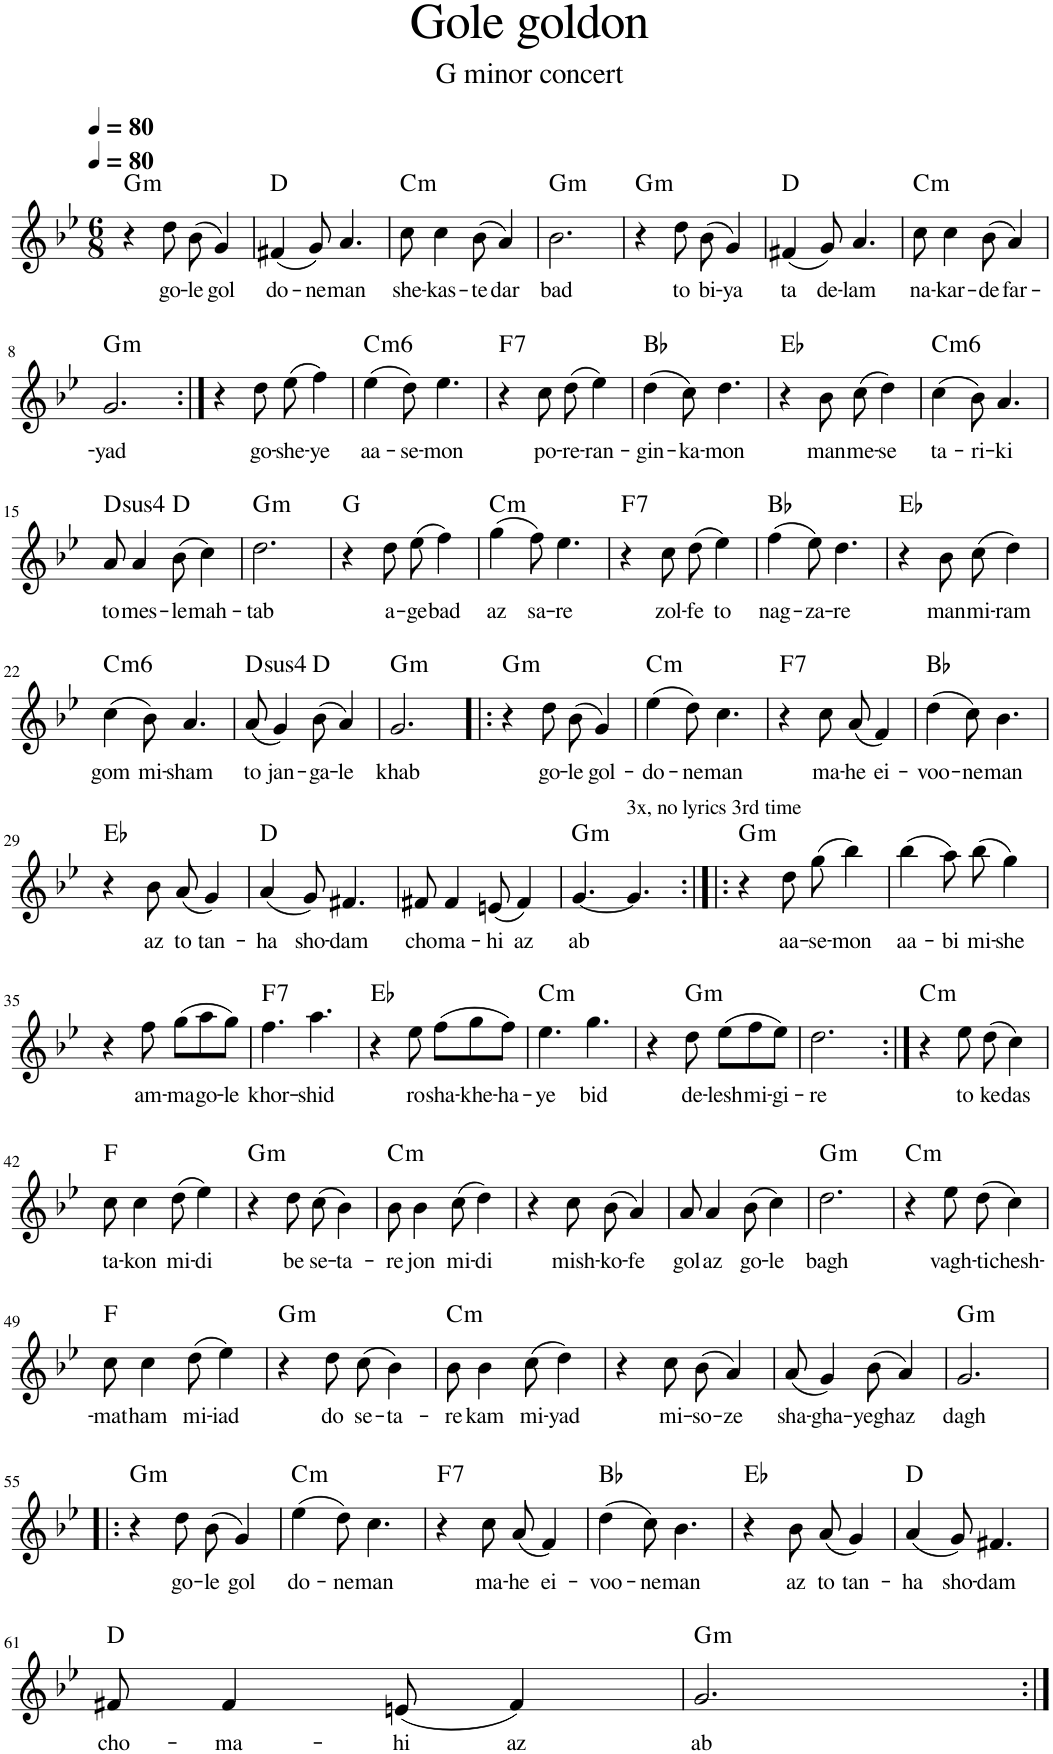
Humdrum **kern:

**kern	**text	**harte
*part1	*part1	*part1
*staff1	*staff1	*
*I"Violin	*	*
*I'Vln.	*	*
*clefG2	*	*
*k[b-e-]	*	*
*M6/8	*	*
*MM80	*	*
=1	=1	=1
!	!	!LO:H:kt=m
4r	.	G:min
!	!LO:LY:b	!
8dd\	go-	.
!	!LO:LY:b	!
(8b-\	-le	.
!	!LO:LY:b	!
4g/)	gol	.
=2	=2	=2
!	!LO:LY:b	!
(4f#X/	do-	D:maj
!	!LO:LY:b	!
8g/)	-ne	.
!	!LO:LY:b	!
4.a/	man	.
=3	=3	=3
!	!LO:LY:b	!LO:H:kt=m
8cc\	she-	C:min
!	!LO:LY:b	!
4cc\	-kas-	.
!	!LO:LY:b	!
(8b-\	-te	.
!	!LO:LY:b	!
4a/)	dar	.
=4	=4	=4
!	!LO:LY:b	!LO:H:kt=m
2.b-\	bad	G:min
=5	=5	=5
!	!	!LO:H:kt=m
4r	.	G:min
!	!LO:LY:b	!
8dd\	to	.
!	!LO:LY:b	!
(8b-\	bi-	.
!	!LO:LY:b	!
4g/)	-ya	.
=6	=6	=6
!	!LO:LY:b	!
(4f#X/	ta	D:maj
!	!LO:LY:b	!
8g/)	de-	.
!	!LO:LY:b	!
4.a/	-lam	.
=7	=7	=7
!	!LO:LY:b	!LO:H:kt=m
8cc\	na-	C:min
!	!LO:LY:b	!
4cc\	-kar-	.
!	!LO:LY:b	!
(8b-\	-de	.
!	!LO:LY:b	!
4a/)	far-	.
!!LO:LB:g=z
=8	=8	=8
!	!LO:LY:b	!LO:H:kt=m
2.g/	-yad	G:min
=9:|!	=9:|!	=9:|!
4r	.	.
!	!LO:LY:b	!
8dd\	go-	.
!	!LO:LY:b	!
(8ee-\	-she-	.
!	!LO:LY:b	!
4ff\)	-ye	.
=10	=10	=10
!	!LO:LY:b	!LO:H:kt=m6
(4ee-\	aa-	C:min6
!	!LO:LY:b	!
8dd\)	-se-	.
!	!LO:LY:b	!
4.ee-\	-mon	.
=11	=11	=11
!	!	!LO:H:kt=7
4r	.	F:7
!	!LO:LY:b	!
8cc\	po-	.
!	!LO:LY:b	!
(8dd\	-re-	.
!	!LO:LY:b	!
4ee-\)	-ran-	.
=12	=12	=12
!	!LO:LY:b	!
(4dd\	-gin-	Bb:maj
!	!LO:LY:b	!
8cc\)	-ka-	.
!	!LO:LY:b	!
4.dd\	-mon	.
=13	=13	=13
4r	.	Eb:maj
!	!LO:LY:b	!
8b-\	man	.
!	!LO:LY:b	!
(8cc\	me-	.
!	!LO:LY:b	!
4dd\)	-se	.
=14	=14	=14
!	!LO:LY:b	!LO:H:kt=m6
(4cc\	ta-	C:min6
!	!LO:LY:b	!
8b-\)	-ri-	.
!	!LO:LY:b	!
4.a/	-ki	.
!!LO:LB:g=z
=15	=15	=15
!	!LO:LY:b	!LO:H:kt=4
8a/	to	D:sus4
!	!LO:LY:b	!
4a/	mes-	.
!	!LO:LY:b	!
(8b-\	-le	D:maj
!	!LO:LY:b	!
4cc\)	mah-	.
=16	=16	=16
!	!LO:LY:b	!LO:H:kt=m
2.dd\	-tab	G:min
=17	=17	=17
4r	.	G:maj
!	!LO:LY:b	!
8dd\	a-	.
!	!LO:LY:b	!
(8ee-\	-ge	.
!	!LO:LY:b	!
4ff\)	bad	.
=18	=18	=18
!	!LO:LY:b	!LO:H:kt=m
(4gg\	az	C:min
!	!LO:LY:b	!
8ff\)	sa-	.
!	!LO:LY:b	!
4.ee-\	-re	.
=19	=19	=19
!	!	!LO:H:kt=7
4r	.	F:7
!	!LO:LY:b	!
8cc\	zol-	.
!	!LO:LY:b	!
(8dd\	-fe	.
!	!LO:LY:b	!
4ee-\)	to	.
=20	=20	=20
!	!LO:LY:b	!
(4ff\	nag-	Bb:maj
!	!LO:LY:b	!
8ee-\)	-za-	.
!	!LO:LY:b	!
4.dd\	-re	.
=21	=21	=21
4r	.	Eb:maj
!	!LO:LY:b	!
8b-\	man	.
!	!LO:LY:b	!
(8cc\	mi-	.
!	!LO:LY:b	!
4dd\)	-ram	.
!!LO:LB:g=z
=22	=22	=22
!	!LO:LY:b	!LO:H:kt=m6
(4cc\	gom	C:min6
!	!LO:LY:b	!
8b-\)	mi-	.
!	!LO:LY:b	!
4.a/	-sham	.
=23	=23	=23
!	!LO:LY:b	!LO:H:kt=4
(8a/	to	D:sus4
!	!LO:LY:b	!
4g/)	jan-	.
!	!LO:LY:b	!
(8b-\	-ga-	D:maj
!	!LO:LY:b	!
4a/)	-le	.
=24	=24	=24
!	!LO:LY:b	!LO:H:kt=m
2.g/	khab	G:min
=25!|:	=25!|:	=25!|:
!	!	!LO:H:kt=m
4r	.	G:min
!	!LO:LY:b	!
8dd\	go-	.
!	!LO:LY:b	!
(8b-\	-le	.
!	!LO:LY:b	!
4g/)	gol-	.
=26	=26	=26
!	!LO:LY:b	!LO:H:kt=m
(4ee-\	-do-	C:min
!	!LO:LY:b	!
8dd\)	-ne	.
!	!LO:LY:b	!
4.cc\	man	.
=27	=27	=27
!	!	!LO:H:kt=7
4r	.	F:7
!	!LO:LY:b	!
8cc\	ma-	.
!	!LO:LY:b	!
(8a/	-he	.
!	!LO:LY:b	!
4f/)	ei-	.
=28	=28	=28
!	!LO:LY:b	!
(4dd\	-voo-	Bb:maj
!	!LO:LY:b	!
8cc\)	-ne	.
!	!LO:LY:b	!
4.b-\	man	.
!!LO:LB:g=z
=29	=29	=29
4r	.	Eb:maj
!	!LO:LY:b	!
8b-\	az	.
!	!LO:LY:b	!
(8a/	to	.
!	!LO:LY:b	!
4g/)	tan-	.
=30	=30	=30
!	!LO:LY:b	!
(4a/	-ha	D:maj
!	!LO:LY:b	!
8g/)	sho-	.
!	!LO:LY:b	!
4.f#X/	-dam	.
=31	=31	=31
!	!LO:LY:b	!
8f#X/	cho	.
!	!LO:LY:b	!
4f#/	ma-	.
!	!LO:LY:b	!
(8en/	-hi	.
!	!LO:LY:b	!
4f#/)	az	.
=32	=32	=32
!	!LO:LY:b	!LO:H:kt=m
[4.g/	ab	G:min
!LO:TX:a:t=3x, no lyrics 3rd time	!	!
4.g/]	.	.
=33:|!|:	=33:|!|:	=33:|!|:
!	!	!LO:H:kt=m
4r	.	G:min
!	!LO:LY:b	!
8dd\	aa-	.
!	!LO:LY:b	!
(8gg\	-se-	.
!	!LO:LY:b	!
4bb-\)	-mon	.
=34	=34	=34
!	!LO:LY:b	!
(4bb-\	aa-	.
!	!LO:LY:b	!
8aa\)	-bi	.
!	!LO:LY:b	!
(8bb-\	mi-	.
!	!LO:LY:b	!
4gg\)	-she	.
!!LO:LB:g=z
=35	=35	=35
4r	.	.
!	!LO:LY:b	!
8ff\	am-	.
!	!LO:LY:b	!
(8gg\L	-ma	.
!	!LO:LY:b	!
8aa\	go-	.
!	!LO:LY:b	!
8gg\J)	-le	.
=36	=36	=36
!	!LO:LY:b	!LO:H:kt=7
4.ff\	khor-	F:7
!	!LO:LY:b	!
4.aa\	-shid	.
=37	=37	=37
4r	.	Eb:maj
!	!LO:LY:b	!
8ee-\	ro	.
!	!LO:LY:b	!
(8ff\L	sha-	.
!	!LO:LY:b	!
8gg\	-khe-	.
!	!LO:LY:b	!
8ff\J)	-ha-	.
=38	=38	=38
!	!LO:LY:b	!LO:H:kt=m
4.ee-\	-ye	C:min
!	!LO:LY:b	!
4.gg\	bid	.
=39	=39	=39
4r	.	.
!	!LO:LY:b	!LO:H:kt=m
8dd\	de-	G:min
!	!LO:LY:b	!
(8ee-\L	-lesh	.
!	!LO:LY:b	!
8ff\	mi-	.
!	!LO:LY:b	!
8ee-\J)	-gi-	.
=40	=40	=40
!	!LO:LY:b	!
2.dd\	-re	.
=41:|!	=41:|!	=41:|!
!	!	!LO:H:kt=m
4r	.	C:min
!	!LO:LY:b	!
8ee-\	to	.
!	!LO:LY:b	!
(8dd\	ke	.
!	!LO:LY:b	!
4cc\)	das	.
!!LO:LB:g=z
=42	=42	=42
!	!LO:LY:b	!
8cc\	ta-	F:maj
!	!LO:LY:b	!
4cc\	-kon	.
!	!LO:LY:b	!
(8dd\	mi-	.
!	!LO:LY:b	!
4ee-\)	-di	.
=43	=43	=43
!	!	!LO:H:kt=m
4r	.	G:min
!	!LO:LY:b	!
8dd\	be	.
!	!LO:LY:b	!
(8cc\	se-	.
!	!LO:LY:b	!
4b-\)	-ta-	.
=44	=44	=44
!	!LO:LY:b	!LO:H:kt=m
8b-\	-re	C:min
!	!LO:LY:b	!
4b-\	jon	.
!	!LO:LY:b	!
(8cc\	mi-	.
!	!LO:LY:b	!
4dd\)	-di	.
=45	=45	=45
4r	.	.
!	!LO:LY:b	!
8cc\	mish-	.
!	!LO:LY:b	!
(8b-\	-ko-	.
!	!LO:LY:b	!
4a/)	-fe	.
=46	=46	=46
!	!LO:LY:b	!
8a/	gol	.
!	!LO:LY:b	!
4a/	az	.
!	!LO:LY:b	!
(8b-\	go-	.
!	!LO:LY:b	!
4cc\)	-le	.
=47	=47	=47
!	!LO:LY:b	!LO:H:kt=m
2.dd\	bagh	G:min
=48	=48	=48
!	!	!LO:H:kt=m
4r	.	C:min
!	!LO:LY:b	!
8ee-\	vagh-	.
!	!LO:LY:b	!
(8dd\	-ti	.
!	!LO:LY:b	!
4cc\)	chesh-	.
!!LO:LB:g=z
=49	=49	=49
!	!LO:LY:b	!
8cc\	-mat	F:maj
!	!LO:LY:b	!
4cc\	ham	.
!	!LO:LY:b	!
(8dd\	mi-	.
!	!LO:LY:b	!
4ee-\)	-iad	.
=50	=50	=50
!	!	!LO:H:kt=m
4r	.	G:min
!	!LO:LY:b	!
8dd\	do	.
!	!LO:LY:b	!
(8cc\	se-	.
!	!LO:LY:b	!
4b-\)	-ta-	.
=51	=51	=51
!	!LO:LY:b	!LO:H:kt=m
8b-\	-re	C:min
!	!LO:LY:b	!
4b-\	kam	.
!	!LO:LY:b	!
(8cc\	mi-	.
!	!LO:LY:b	!
4dd\)	-yad	.
=52	=52	=52
4r	.	.
!	!LO:LY:b	!
8cc\	mi-	.
!	!LO:LY:b	!
(8b-\	-so-	.
!	!LO:LY:b	!
4a/)	-ze	.
=53	=53	=53
!	!LO:LY:b	!
(8a/	sha-	.
!	!LO:LY:b	!
4g/)	-gha-	.
!	!LO:LY:b	!
(8b-\	-yegh	.
!	!LO:LY:b	!
4a/)	az	.
=54	=54	=54
!	!LO:LY:b	!LO:H:kt=m
2.g/	dagh	G:min
!!LO:LB:g=z
=55!|:	=55!|:	=55!|:
!	!	!LO:H:kt=m
4r	.	G:min
!	!LO:LY:b	!
8dd\	go-	.
!	!LO:LY:b	!
(8b-\	-le	.
!	!LO:LY:b	!
4g/)	gol	.
=56	=56	=56
!	!LO:LY:b	!LO:H:kt=m
(4ee-\	do-	C:min
!	!LO:LY:b	!
8dd\)	-ne	.
!	!LO:LY:b	!
4.cc\	man	.
=57	=57	=57
!	!	!LO:H:kt=7
4r	.	F:7
!	!LO:LY:b	!
8cc\	ma-	.
!	!LO:LY:b	!
(8a/	-he	.
!	!LO:LY:b	!
4f/)	ei-	.
=58	=58	=58
!	!LO:LY:b	!
(4dd\	-voo-	Bb:maj
!	!LO:LY:b	!
8cc\)	-ne	.
!	!LO:LY:b	!
4.b-\	man	.
=59	=59	=59
4r	.	Eb:maj
!	!LO:LY:b	!
8b-\	az	.
!	!LO:LY:b	!
(8a/	to	.
!	!LO:LY:b	!
4g/)	tan-	.
=60	=60	=60
!	!LO:LY:b	!
(4a/	-ha	D:maj
!	!LO:LY:b	!
8g/)	sho-	.
!	!LO:LY:b	!
4.f#X/	-dam	.
!!LO:LB:g=z
=61	=61	=61
!	!LO:LY:b	!
8f#X/	cho-	D:maj
!	!LO:LY:b	!
4f#/	-ma-	.
!	!LO:LY:b	!
(8en/	-hi	.
!	!LO:LY:b	!
4f#/)	az	.
=62	=62	=62
!	!LO:LY:b	!LO:H:kt=m
2.g/	ab	G:min
=:|!	=:|!	=:|!
*-	*-	*-
